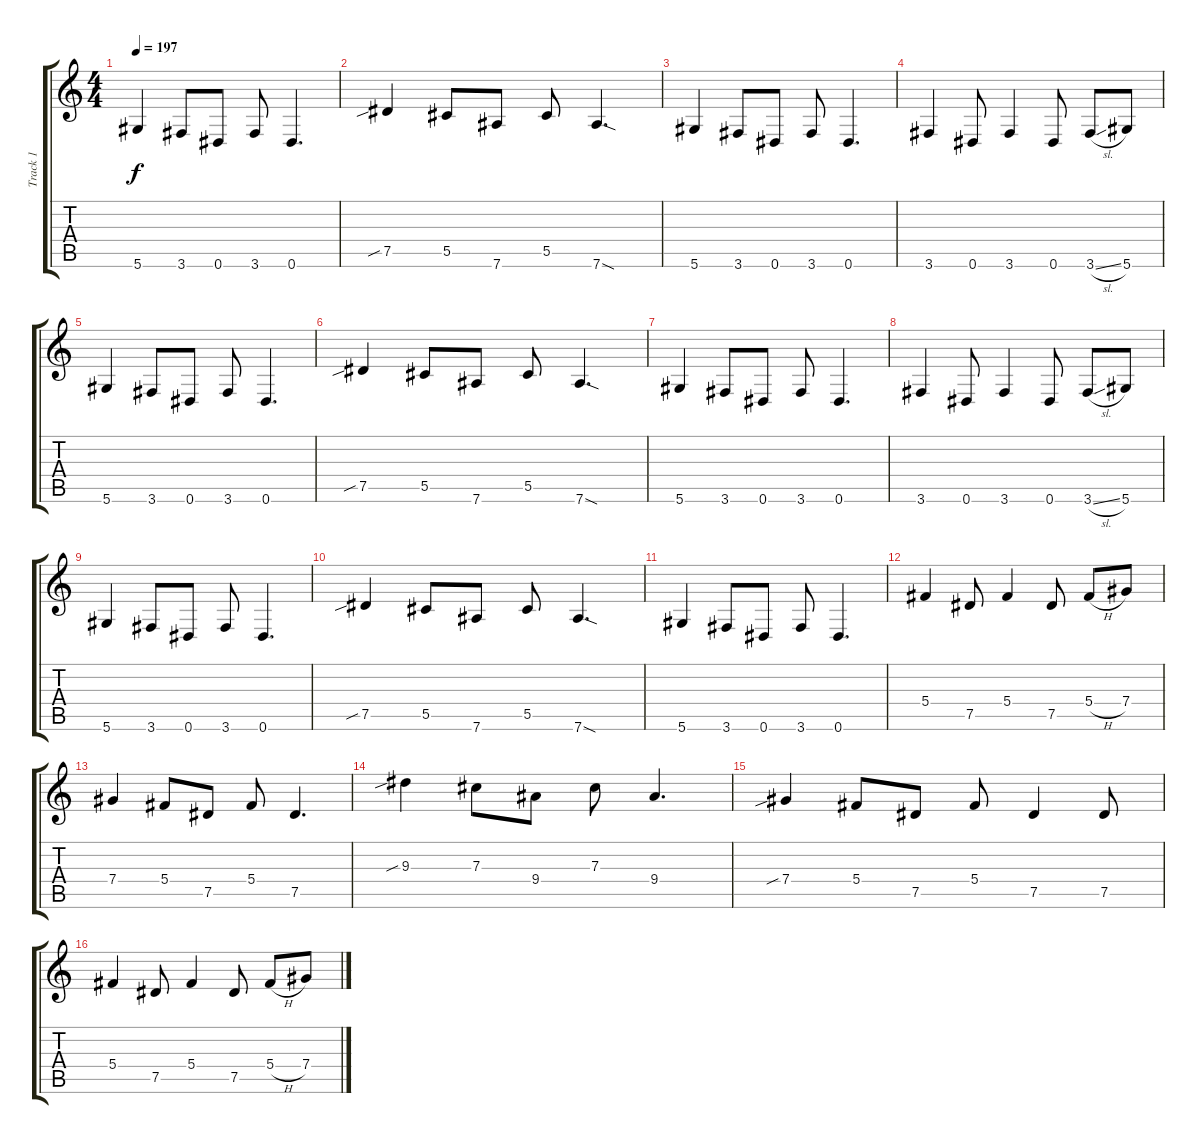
\track ("Track 1" "Track 1") {instrument electricbassfinger}
\staff {score tabs}
\tuning (Eb4 Bb3 Gb3 Db3 Ab2 Eb2) {hide}
\ts (4 4)
\tempo 197
\clef g2
\ks c
5.6.4{dy f} 3.6.8 0.6.8 3.6.8 0.6.4{d} |
7.5{sib}.4 5.5.8 7.6.8 5.5.8 7.6{sod}.4{d} |
5.6.4 3.6.8 0.6.8 3.6.8 0.6.4{d} |
3.6.4 0.6.8 3.6.4 0.6.8 3.6{sl}.8 5.6.8 |
5.6.4 3.6.8 0.6.8 3.6.8 0.6.4{d} |
7.5{sib}.4 5.5.8 7.6.8 5.5.8 7.6{sod}.4{d} |
5.6.4 3.6.8 0.6.8 3.6.8 0.6.4{d} |
3.6.4 0.6.8 3.6.4 0.6.8 3.6{sl}.8 5.6.8 |
5.6.4 3.6.8 0.6.8 3.6.8 0.6.4{d} |
7.5{sib}.4 5.5.8 7.6.8 5.5.8 7.6{sod}.4{d} |
5.6.4 3.6.8 0.6.8 3.6.8 0.6.4{d} |
5.4.4 7.5.8 5.4.4 7.5.8 5.4{h}.8 7.4.8 |
7.4.4 5.4.8 7.5.8 5.4.8 7.5.4{d} |
9.3{sib}.4 7.3.8 9.4.8 7.3.8 9.4.4{d} |
7.4{sib}.4 5.4.8 7.5.8 5.4.8 7.5.4 7.5.8 |
5.4.4 7.5.8 5.4.4 7.5.8 5.4{h}.8 7.4.8
